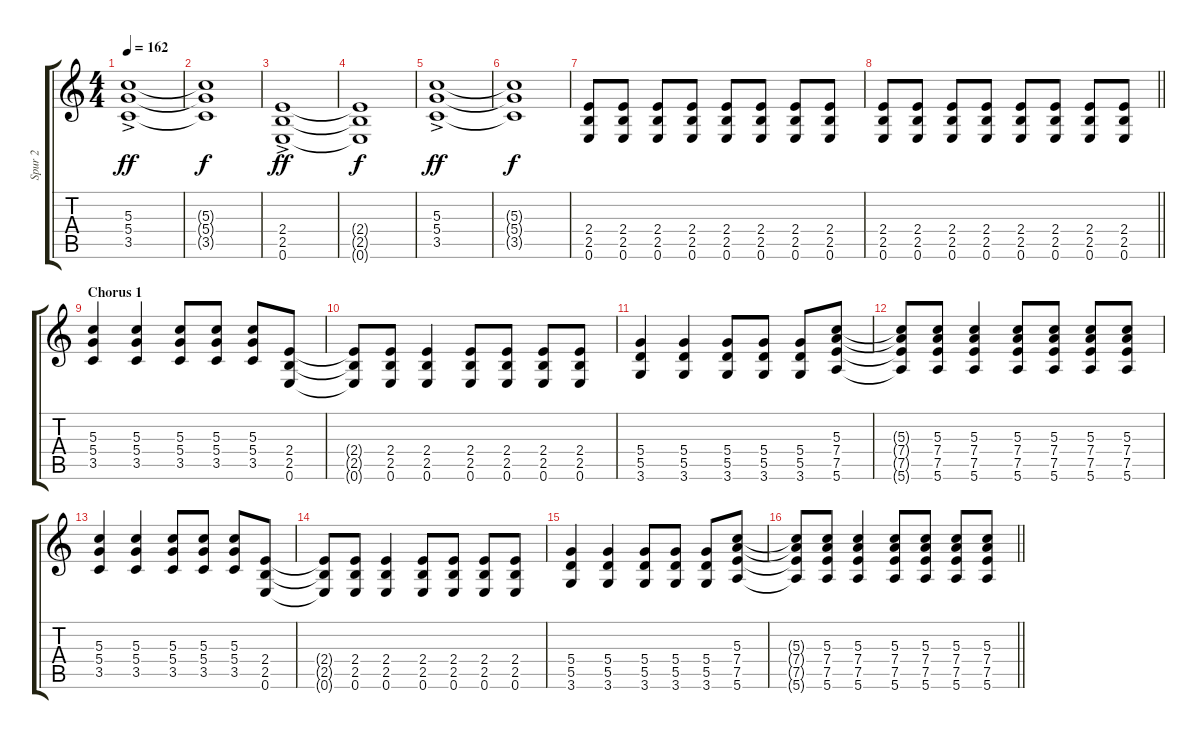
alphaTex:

\track ("Spur 2" "Spur 2") {instrument acousticguitarsteel}
\staff {score tabs}
\tuning (E4 B3 G3 D3 A2 E2) {hide}
\ts (4 4)
\tempo 162
\clef g2
\ks c
(5.3 5.4 3.5{ac}).1{dy ff} |
(5.3{t} 5.4{t} 3.5{t}).1{dy f} |
(2.4 2.5{ac} 0.6).1{dy ff} |
(2.4{t} 2.5{t} 0.6{t}).1{dy f} |
(5.3 5.4 3.5{ac}).1{dy ff} |
(5.3{t} 5.4{t} 3.5{t}).1{dy f} |
(2.4 2.5 0.6).8{volume 5} (2.4 2.5 0.6).8{volume 13} (2.4 2.5 0.6).8 (2.4 2.5 0.6).8 (2.4 2.5 0.6).8 (2.4 2.5 0.6).8 (2.4 2.5 0.6).8 (2.4 2.5 0.6).8 |
\barLineRight lightlight
(2.4 2.5 0.6).8 (2.4 2.5 0.6).8 (2.4 2.5 0.6).8 (2.4 2.5 0.6).8 (2.4 2.5 0.6).8 (2.4 2.5 0.6).8 (2.4 2.5 0.6).8 (2.4 2.5 0.6).8 |
\section ("" "Chorus 1")
(5.3 5.4 3.5).4 (5.3 5.4 3.5).4 (5.3 5.4 3.5).8 (5.3 5.4 3.5).8 (5.3 5.4 3.5).8 (2.4 2.5 0.6).8 |
(2.4{t} 2.5{t} 0.6{t}).8 (2.4 2.5 0.6).8 (2.4 2.5 0.6).4 (2.4 2.5 0.6).8 (2.4 2.5 0.6).8 (2.4 2.5 0.6).8 (2.4 2.5 0.6).8 |
(5.4 5.5 3.6).4 (5.4 5.5 3.6).4 (5.4 5.5 3.6).8 (5.4 5.5 3.6).8 (5.4 5.5 3.6).8 (5.3 7.4 7.5 5.6).8 |
(5.3{t} 7.4{t} 7.5{t} 5.6{t}).8 (5.3 7.4 7.5 5.6).8 (5.3 7.4 7.5 5.6).4 (5.3 7.4 7.5 5.6).8 (5.3 7.4 7.5 5.6).8 (5.3 7.4 7.5 5.6).8 (5.3 7.4 7.5 5.6).8 |
(5.3 5.4 3.5).4 (5.3 5.4 3.5).4 (5.3 5.4 3.5).8 (5.3 5.4 3.5).8 (5.3 5.4 3.5).8 (2.4 2.5 0.6).8 |
(2.4{t} 2.5{t} 0.6{t}).8 (2.4 2.5 0.6).8 (2.4 2.5 0.6).4 (2.4 2.5 0.6).8 (2.4 2.5 0.6).8 (2.4 2.5 0.6).8 (2.4 2.5 0.6).8 |
(5.4 5.5 3.6).4 (5.4 5.5 3.6).4 (5.4 5.5 3.6).8 (5.4 5.5 3.6).8 (5.4 5.5 3.6).8 (5.3 7.4 7.5 5.6).8 |
\barLineRight lightlight
(5.3{t} 7.4{t} 7.5{t} 5.6{t}).8 (5.3 7.4 7.5 5.6).8 (5.3 7.4 7.5 5.6).4 (5.3 7.4 7.5 5.6).8 (5.3 7.4 7.5 5.6).8 (5.3 7.4 7.5 5.6).8 (5.3 7.4 7.5 5.6).8
